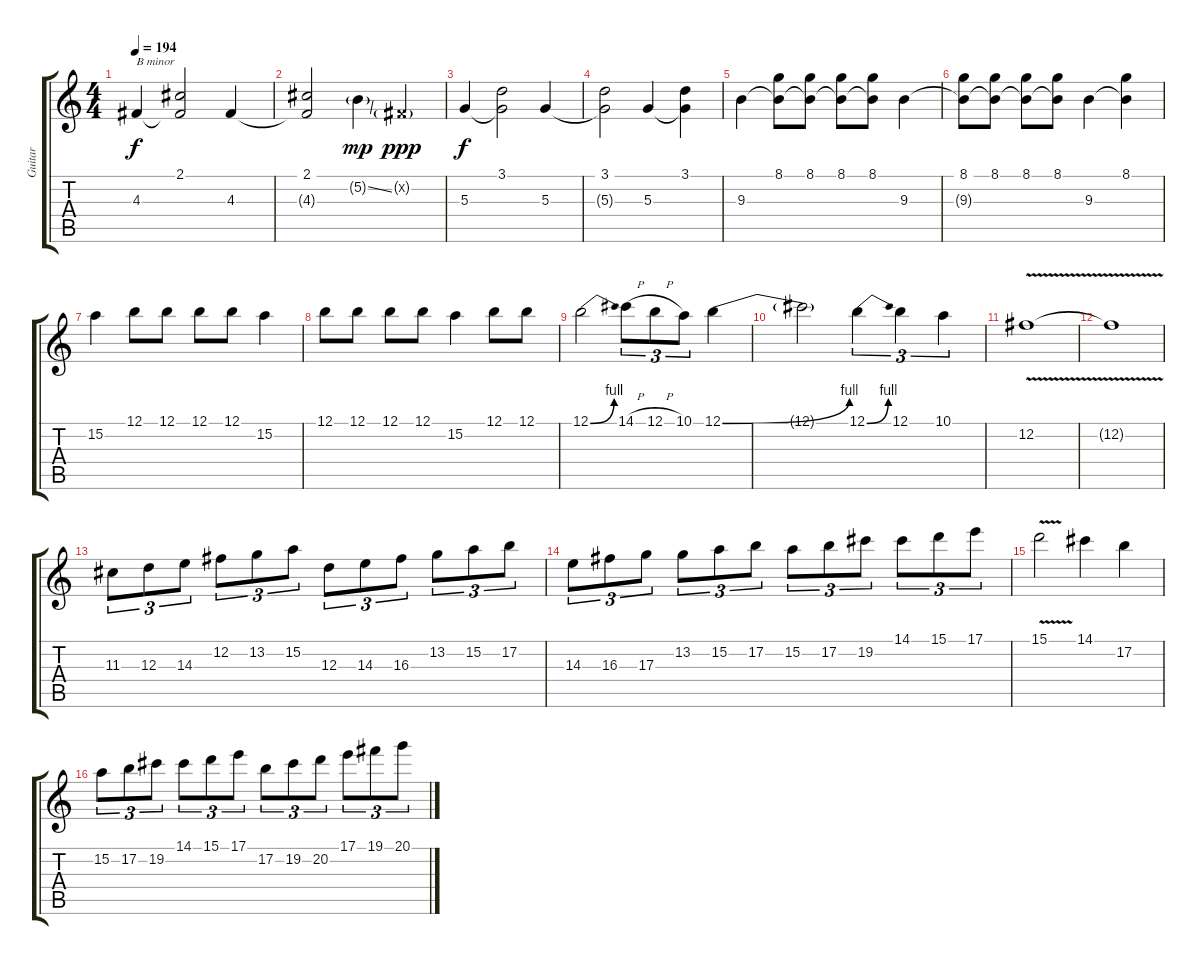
\track ("Guitar" "Guitar") {instrument distortionguitar}
\staff {score tabs}
\tuning (B3 Gb3 D3 A2 E2 B1) {hide}
\ts (4 4)
\tempo 194
\clef g2
\ks c
4.3.4{txt "B minor" dy f volume 10} (2.1 4.3{t}).2 4.3.4 |
(2.1 4.3{t}).2 5.2{ss g}.4{dy mp} 0.2{g x}.4{dy ppp} |
5.3.4{dy f} (3.1 5.3{t}).2 5.3.4 |
(3.1 5.3{t}).2 5.3.4 (3.1 5.3{t}).4 |
9.3.4 (8.1 9.3{t}).8 (8.1 9.3{t}).8 (8.1 9.3{t}).8 (8.1 9.3{t}).8 9.3.4 |
(8.1 9.3{t}).8 (8.1 9.3{t}).8 (8.1 9.3{t}).8 (8.1 9.3{t}).8 9.3.4 (8.1 9.3{t}).4 |
15.2.4 12.1.8 12.1.8 12.1.8 12.1.8 15.2.4 |
12.1.8 12.1.8 12.1.8 12.1.8 15.2.4 12.1.8 12.1.8 |
12.1{be (bend 0 0 60 4)}.2{volume 13} 14.1{h}.8{tu (3 2)} 12.1{h}.8{tu (3 2)} 10.1.8{tu (3 2)} 12.1{be (bend 0 0 60 4)}.4 |
12.1{t}.2 12.1{be (bend 0 0 60 4)}.4{tu (3 2)} 12.1.4{tu (3 2)} 10.1.4{tu (3 2)} |
12.2{v}.1 |
12.2{t}.1 |
11.3.8{tu (3 2)} 12.3.8{tu (3 2)} 14.3.8{tu (3 2)} 12.2.8{tu (3 2)} 13.2.8{tu (3 2)} 15.2.8{tu (3 2)} 12.3.8{tu (3 2)} 14.3.8{tu (3 2)} 16.3.8{tu (3 2)} 13.2.8{tu (3 2)} 15.2.8{tu (3 2)} 17.2.8{tu (3 2)} |
14.3.8{tu (3 2)} 16.3.8{tu (3 2)} 17.3.8{tu (3 2)} 13.2.8{tu (3 2)} 15.2.8{tu (3 2)} 17.2.8{tu (3 2)} 15.2.8{tu (3 2)} 17.2.8{tu (3 2)} 19.2.8{tu (3 2)} 14.1.8{tu (3 2)} 15.1.8{tu (3 2)} 17.1.8{tu (3 2)} |
15.1{v}.2 14.1.4 17.2.4 |
15.2.8{tu (3 2)} 17.2.8{tu (3 2)} 19.2.8{tu (3 2)} 14.1.8{tu (3 2)} 15.1.8{tu (3 2)} 17.1.8{tu (3 2)} 17.2.8{tu (3 2)} 19.2.8{tu (3 2)} 20.2.8{tu (3 2)} 17.1.8{tu (3 2)} 19.1.8{tu (3 2)} 20.1.8{tu (3 2)}
